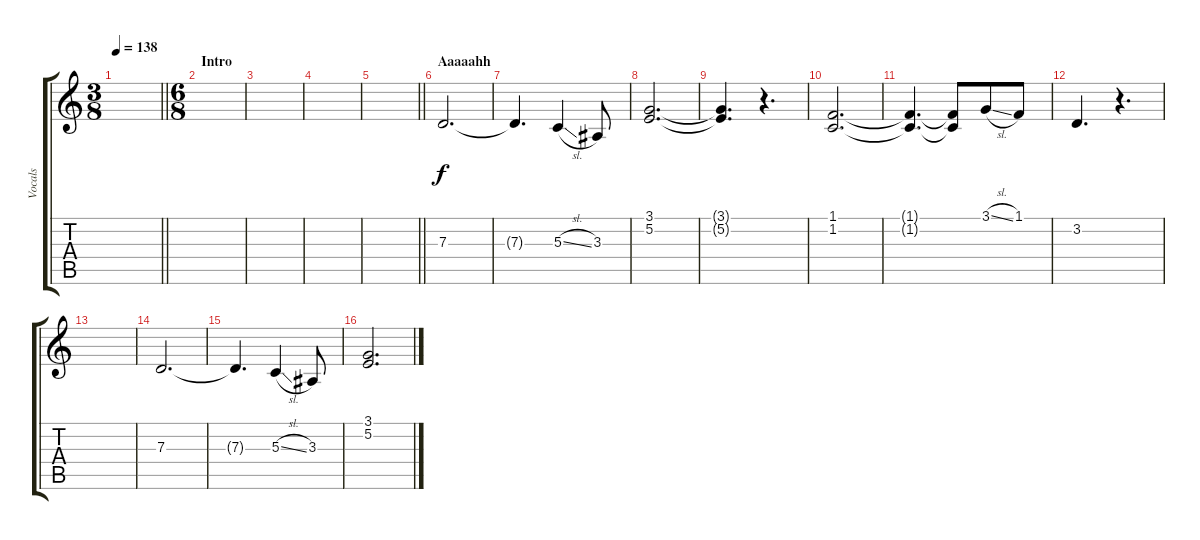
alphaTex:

\track ("Vocals" "Vocals") {instrument altosax}
\staff {score tabs}
\tuning (E4 B3 G3 D3 A2 E2) {hide}
\ts (3 8)
\tempo 138
\clef g2
\barLineRight lightlight
\ks c
|
\ts (6 8)
\section ("" "Intro")
|
|
|
\barLineRight lightlight
|
\section ("" "Aaaaahh")
7.3.2{d} |
7.3{t}.4{d} 5.3{sl}.4 3.3.8 |
(3.1 5.2).2{d} |
(3.1{t} 5.2{t}).4{d} r.4{d} |
(1.1 1.2).2{d} |
(1.1{t} 1.2{t}).4{d} (1.1{t} 1.2{t}).8 3.1{sl}.8 1.1.8 |
3.2.4{d} r.4{d} |
|
7.3.2{d} |
7.3{t}.4{d} 5.3{sl}.4 3.3.8 |
(3.1 5.2).2{d}
